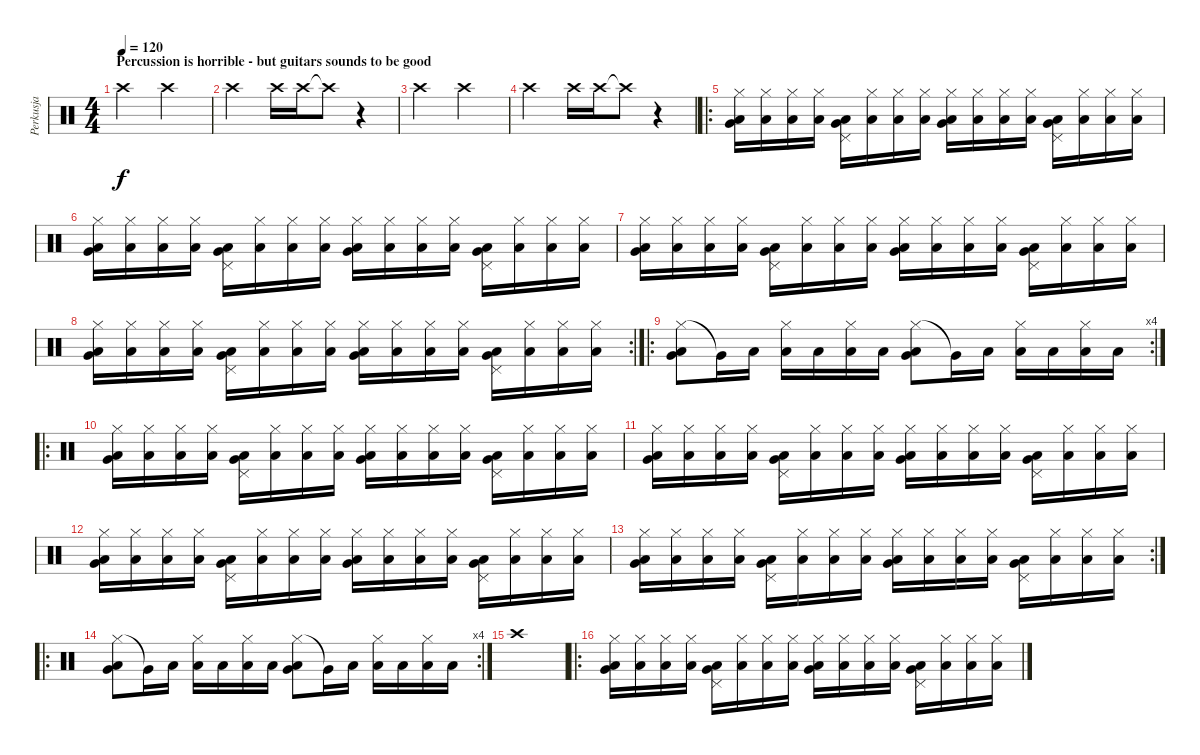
\track ("Perkusja" "Perkusja") {instrument percussion}
\staff {score}
\articulation defaults
\ts (4 4)
\section ("" "Percussion is horrible - but guitars sounds to be good")
\tempo 120
\clef neutral
\ks c "Crash high (hit)".2{dy f} "Crash high (hit)".2
|
"Crash high (hit)".2 "Crash high (hit)".16 "Crash high (hit)".16 "Crash high (hit)"{t}.8 r.4 |
"Crash high (hit)".2 "Crash high (hit)".2 |
"Crash high (hit)".2 "Crash high (hit)".16 "Crash high (hit)".16 "Crash high (hit)"{t}.8 r.4 |
\ro
("Hi-Hat (closed)" "Low Tom (hit)" "Very Low Tom (hit)").16 ("Hi-Hat (closed)" "Low Tom (hit)").16 ("Hi-Hat (closed)" "Low Tom (hit)").16 ("Hi-Hat (closed)" "Low Tom (hit)").16 ("Pedal Hi-Hat (hit)" "Low Floor Tom (hit)" "Very Low Tom (hit)").16 ("Hi-Hat (closed)" "Low Tom (hit)").16 ("Hi-Hat (closed)" "Low Tom (hit)").16 ("Hi-Hat (closed)" "Low Tom (hit)").16 ("Hi-Hat (closed)" "Low Tom (hit)" "Very Low Tom (hit)").16 ("Hi-Hat (closed)" "Low Tom (hit)").16 ("Hi-Hat (closed)" "Low Tom (hit)").16 ("Hi-Hat (closed)" "Low Tom (hit)").16 ("Pedal Hi-Hat (hit)" "Low Floor Tom (hit)" "Very Low Tom (hit)").16 ("Hi-Hat (closed)" "Low Tom (hit)").16 ("Hi-Hat (closed)" "Low Tom (hit)").16 ("Hi-Hat (closed)" "Low Tom (hit)").16 |
("Hi-Hat (closed)" "Low Tom (hit)" "Very Low Tom (hit)").16 ("Hi-Hat (closed)" "Low Tom (hit)").16 ("Hi-Hat (closed)" "Low Tom (hit)").16 ("Hi-Hat (closed)" "Low Tom (hit)").16 ("Pedal Hi-Hat (hit)" "Low Floor Tom (hit)" "Very Low Tom (hit)").16 ("Hi-Hat (closed)" "Low Tom (hit)").16 ("Hi-Hat (closed)" "Low Tom (hit)").16 ("Hi-Hat (closed)" "Low Tom (hit)").16 ("Hi-Hat (closed)" "Low Tom (hit)" "Very Low Tom (hit)").16 ("Hi-Hat (closed)" "Low Tom (hit)").16 ("Hi-Hat (closed)" "Low Tom (hit)").16 ("Hi-Hat (closed)" "Low Tom (hit)").16 ("Pedal Hi-Hat (hit)" "Low Floor Tom (hit)" "Very Low Tom (hit)").16 ("Hi-Hat (closed)" "Low Tom (hit)").16 ("Hi-Hat (closed)" "Low Tom (hit)").16 ("Hi-Hat (closed)" "Low Tom (hit)").16 |
("Hi-Hat (closed)" "Low Tom (hit)" "Very Low Tom (hit)").16 ("Hi-Hat (closed)" "Low Tom (hit)").16 ("Hi-Hat (closed)" "Low Tom (hit)").16 ("Hi-Hat (closed)" "Low Tom (hit)").16 ("Pedal Hi-Hat (hit)" "Low Floor Tom (hit)" "Very Low Tom (hit)").16 ("Hi-Hat (closed)" "Low Tom (hit)").16 ("Hi-Hat (closed)" "Low Tom (hit)").16 ("Hi-Hat (closed)" "Low Tom (hit)").16 ("Hi-Hat (closed)" "Low Tom (hit)" "Very Low Tom (hit)").16 ("Hi-Hat (closed)" "Low Tom (hit)").16 ("Hi-Hat (closed)" "Low Tom (hit)").16 ("Hi-Hat (closed)" "Low Tom (hit)").16 ("Pedal Hi-Hat (hit)" "Low Floor Tom (hit)" "Very Low Tom (hit)").16 ("Hi-Hat (closed)" "Low Tom (hit)").16 ("Hi-Hat (closed)" "Low Tom (hit)").16 ("Hi-Hat (closed)" "Low Tom (hit)").16 |
\rc 2
("Hi-Hat (closed)" "Low Tom (hit)" "Very Low Tom (hit)").16 ("Hi-Hat (closed)" "Low Tom (hit)").16 ("Hi-Hat (closed)" "Low Tom (hit)").16 ("Hi-Hat (closed)" "Low Tom (hit)").16 ("Pedal Hi-Hat (hit)" "Low Floor Tom (hit)" "Very Low Tom (hit)").16 ("Hi-Hat (closed)" "Low Tom (hit)").16 ("Hi-Hat (closed)" "Low Tom (hit)").16 ("Hi-Hat (closed)" "Low Tom (hit)").16 ("Hi-Hat (closed)" "Low Tom (hit)" "Very Low Tom (hit)").16 ("Hi-Hat (closed)" "Low Tom (hit)").16 ("Hi-Hat (closed)" "Low Tom (hit)").16 ("Hi-Hat (closed)" "Low Tom (hit)").16 ("Pedal Hi-Hat (hit)" "Low Floor Tom (hit)" "Very Low Tom (hit)").16 ("Hi-Hat (closed)" "Low Tom (hit)").16 ("Hi-Hat (closed)" "Low Tom (hit)").16 ("Hi-Hat (closed)" "Low Tom (hit)").16 |
\ro
\rc 4
("Hi-Hat (closed)" "Low Tom (hit)" "Very Low Tom (hit)").8 "Very Low Tom (hit)"{t}.16 "Low Tom (hit)".16 ("Hi-Hat (closed)" "Low Tom (hit)").16 "Low Tom (hit)".16 ("Hi-Hat (closed)" "Low Tom (hit)").16 "Low Tom (hit)".16 ("Hi-Hat (closed)" "Low Tom (hit)" "Very Low Tom (hit)").8 "Very Low Tom (hit)"{t}.16 "Low Tom (hit)".16 ("Hi-Hat (closed)" "Low Tom (hit)").16 "Low Tom (hit)".16 ("Hi-Hat (closed)" "Low Tom (hit)").16 "Low Tom (hit)".16 |
\ro
("Hi-Hat (closed)" "Low Tom (hit)" "Very Low Tom (hit)").16 ("Hi-Hat (closed)" "Low Tom (hit)").16 ("Hi-Hat (closed)" "Low Tom (hit)").16 ("Hi-Hat (closed)" "Low Tom (hit)").16 ("Pedal Hi-Hat (hit)" "Low Floor Tom (hit)" "Very Low Tom (hit)").16 ("Hi-Hat (closed)" "Low Tom (hit)").16 ("Hi-Hat (closed)" "Low Tom (hit)").16 ("Hi-Hat (closed)" "Low Tom (hit)").16 ("Hi-Hat (closed)" "Low Tom (hit)" "Very Low Tom (hit)").16 ("Hi-Hat (closed)" "Low Tom (hit)").16 ("Hi-Hat (closed)" "Low Tom (hit)").16 ("Hi-Hat (closed)" "Low Tom (hit)").16 ("Pedal Hi-Hat (hit)" "Low Floor Tom (hit)" "Very Low Tom (hit)").16 ("Hi-Hat (closed)" "Low Tom (hit)").16 ("Hi-Hat (closed)" "Low Tom (hit)").16 ("Hi-Hat (closed)" "Low Tom (hit)").16 |
("Hi-Hat (closed)" "Low Tom (hit)" "Very Low Tom (hit)").16 ("Hi-Hat (closed)" "Low Tom (hit)").16 ("Hi-Hat (closed)" "Low Tom (hit)").16 ("Hi-Hat (closed)" "Low Tom (hit)").16 ("Pedal Hi-Hat (hit)" "Low Floor Tom (hit)" "Very Low Tom (hit)").16 ("Hi-Hat (closed)" "Low Tom (hit)").16 ("Hi-Hat (closed)" "Low Tom (hit)").16 ("Hi-Hat (closed)" "Low Tom (hit)").16 ("Hi-Hat (closed)" "Low Tom (hit)" "Very Low Tom (hit)").16 ("Hi-Hat (closed)" "Low Tom (hit)").16 ("Hi-Hat (closed)" "Low Tom (hit)").16 ("Hi-Hat (closed)" "Low Tom (hit)").16 ("Pedal Hi-Hat (hit)" "Low Floor Tom (hit)" "Very Low Tom (hit)").16 ("Hi-Hat (closed)" "Low Tom (hit)").16 ("Hi-Hat (closed)" "Low Tom (hit)").16 ("Hi-Hat (closed)" "Low Tom (hit)").16 |
("Hi-Hat (closed)" "Low Tom (hit)" "Very Low Tom (hit)").16 ("Hi-Hat (closed)" "Low Tom (hit)").16 ("Hi-Hat (closed)" "Low Tom (hit)").16 ("Hi-Hat (closed)" "Low Tom (hit)").16 ("Pedal Hi-Hat (hit)" "Low Floor Tom (hit)" "Very Low Tom (hit)").16 ("Hi-Hat (closed)" "Low Tom (hit)").16 ("Hi-Hat (closed)" "Low Tom (hit)").16 ("Hi-Hat (closed)" "Low Tom (hit)").16 ("Hi-Hat (closed)" "Low Tom (hit)" "Very Low Tom (hit)").16 ("Hi-Hat (closed)" "Low Tom (hit)").16 ("Hi-Hat (closed)" "Low Tom (hit)").16 ("Hi-Hat (closed)" "Low Tom (hit)").16 ("Pedal Hi-Hat (hit)" "Low Floor Tom (hit)" "Very Low Tom (hit)").16 ("Hi-Hat (closed)" "Low Tom (hit)").16 ("Hi-Hat (closed)" "Low Tom (hit)").16 ("Hi-Hat (closed)" "Low Tom (hit)").16 |
\rc 2
("Hi-Hat (closed)" "Low Tom (hit)" "Very Low Tom (hit)").16 ("Hi-Hat (closed)" "Low Tom (hit)").16 ("Hi-Hat (closed)" "Low Tom (hit)").16 ("Hi-Hat (closed)" "Low Tom (hit)").16 ("Pedal Hi-Hat (hit)" "Low Floor Tom (hit)" "Very Low Tom (hit)").16 ("Hi-Hat (closed)" "Low Tom (hit)").16 ("Hi-Hat (closed)" "Low Tom (hit)").16 ("Hi-Hat (closed)" "Low Tom (hit)").16 ("Hi-Hat (closed)" "Low Tom (hit)" "Very Low Tom (hit)").16 ("Hi-Hat (closed)" "Low Tom (hit)").16 ("Hi-Hat (closed)" "Low Tom (hit)").16 ("Hi-Hat (closed)" "Low Tom (hit)").16 ("Pedal Hi-Hat (hit)" "Low Floor Tom (hit)" "Very Low Tom (hit)").16 ("Hi-Hat (closed)" "Low Tom (hit)").16 ("Hi-Hat (closed)" "Low Tom (hit)").16 ("Hi-Hat (closed)" "Low Tom (hit)").16 |
\ro
\rc 4
("Hi-Hat (closed)" "Low Tom (hit)" "Very Low Tom (hit)").8 "Very Low Tom (hit)"{t}.16 "Low Tom (hit)".16 ("Hi-Hat (closed)" "Low Tom (hit)").16 "Low Tom (hit)".16 ("Hi-Hat (closed)" "Low Tom (hit)").16 "Low Tom (hit)".16 ("Hi-Hat (closed)" "Low Tom (hit)" "Very Low Tom (hit)").8 "Very Low Tom (hit)"{t}.16 "Low Tom (hit)".16 ("Hi-Hat (closed)" "Low Tom (hit)").16 "Low Tom (hit)".16 ("Hi-Hat (closed)" "Low Tom (hit)").16 "Low Tom (hit)".16 |
"Crash high (hit)".1 |
\ro
("Hi-Hat (closed)" "Low Tom (hit)" "Very Low Tom (hit)").16 ("Hi-Hat (closed)" "Low Tom (hit)").16 ("Hi-Hat (closed)" "Low Tom (hit)").16 ("Hi-Hat (closed)" "Low Tom (hit)").16 ("Pedal Hi-Hat (hit)" "Low Floor Tom (hit)" "Very Low Tom (hit)").16 ("Hi-Hat (closed)" "Low Tom (hit)").16 ("Hi-Hat (closed)" "Low Tom (hit)").16 ("Hi-Hat (closed)" "Low Tom (hit)").16 ("Hi-Hat (closed)" "Low Tom (hit)" "Very Low Tom (hit)").16 ("Hi-Hat (closed)" "Low Tom (hit)").16 ("Hi-Hat (closed)" "Low Tom (hit)").16 ("Hi-Hat (closed)" "Low Tom (hit)").16 ("Pedal Hi-Hat (hit)" "Low Floor Tom (hit)" "Very Low Tom (hit)").16 ("Hi-Hat (closed)" "Low Tom (hit)").16 ("Hi-Hat (closed)" "Low Tom (hit)").16 ("Hi-Hat (closed)" "Low Tom (hit)").16
